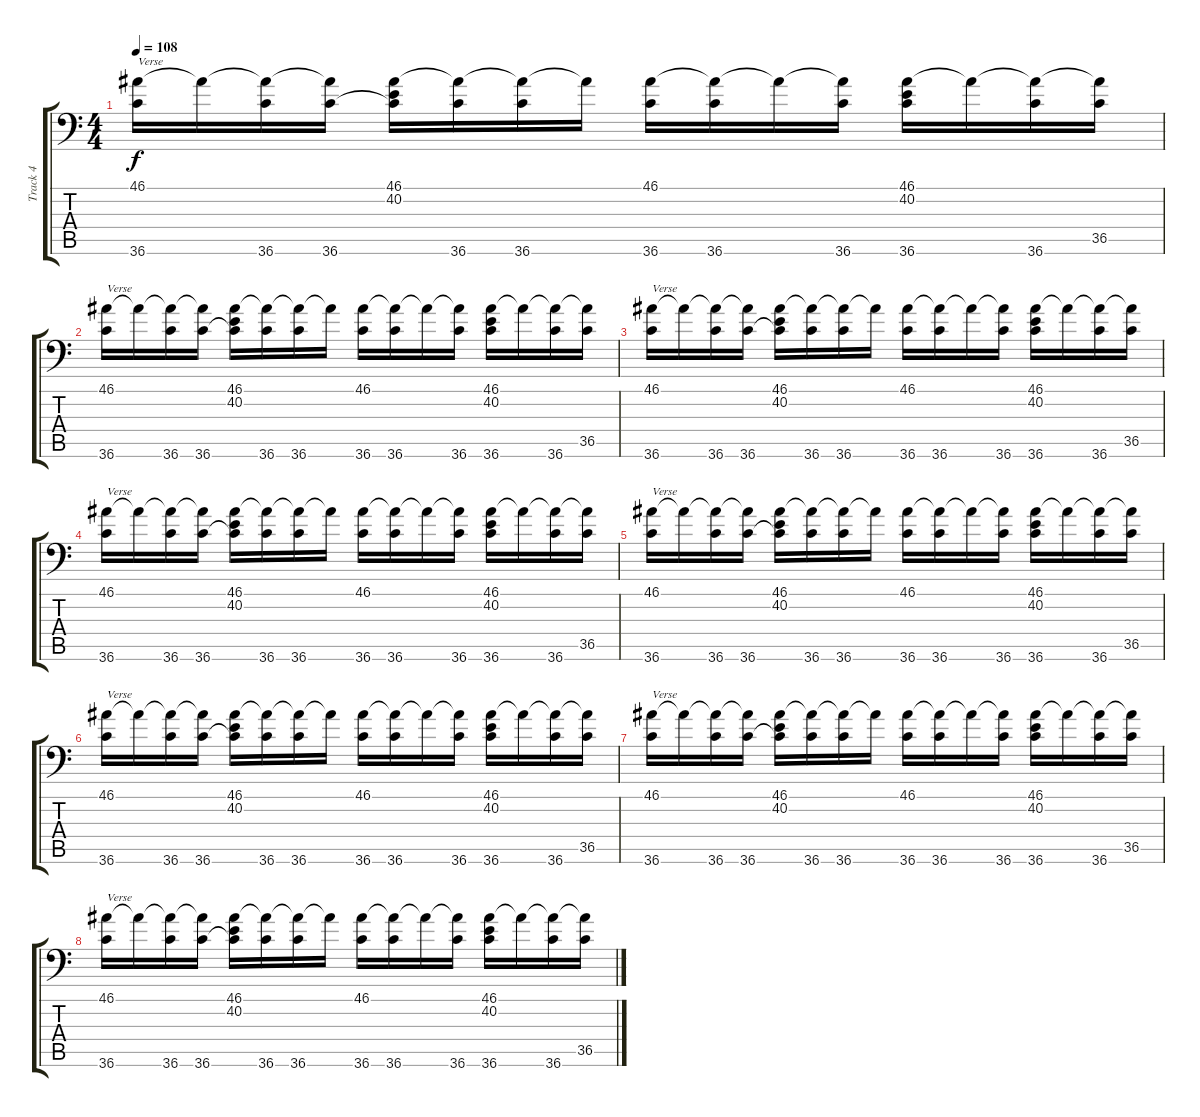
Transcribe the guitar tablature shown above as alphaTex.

\track ("Track 4" "Track 4") {instrument acousticgrandpiano}
\staff {score tabs}
\tuning (C-1 C-1 C-1 C-1 C-1 C-1) {hide}
\ts (4 4)
\tempo 108
\clef f4
\ks c
(46.1 36.6).16{txt "Verse" dy f} 46.1{t}.16 (46.1{t} 36.6).16 (46.1{t} 36.6).16 (46.1 40.2 36.6{t}).16 (46.1{t} 36.6).16 (46.1{t} 36.6).16 46.1{t}.16 (46.1 36.6).16 (46.1{t} 36.6).16 46.1{t}.16 (46.1{t} 36.6).16 (46.1 40.2 36.6).16 46.1{t}.16 (46.1{t} 36.6).16 (46.1{t} 36.5).16 |
(46.1 36.6).16{txt "Verse"} 46.1{t}.16 (46.1{t} 36.6).16 (46.1{t} 36.6).16 (46.1 40.2 36.6{t}).16 (46.1{t} 36.6).16 (46.1{t} 36.6).16 46.1{t}.16 (46.1 36.6).16 (46.1{t} 36.6).16 46.1{t}.16 (46.1{t} 36.6).16 (46.1 40.2 36.6).16 46.1{t}.16 (46.1{t} 36.6).16 (46.1{t} 36.5).16 |
(46.1 36.6).16{txt "Verse"} 46.1{t}.16 (46.1{t} 36.6).16 (46.1{t} 36.6).16 (46.1 40.2 36.6{t}).16 (46.1{t} 36.6).16 (46.1{t} 36.6).16 46.1{t}.16 (46.1 36.6).16 (46.1{t} 36.6).16 46.1{t}.16 (46.1{t} 36.6).16 (46.1 40.2 36.6).16 46.1{t}.16 (46.1{t} 36.6).16 (46.1{t} 36.5).16 |
(46.1 36.6).16{txt "Verse"} 46.1{t}.16 (46.1{t} 36.6).16 (46.1{t} 36.6).16 (46.1 40.2 36.6{t}).16 (46.1{t} 36.6).16 (46.1{t} 36.6).16 46.1{t}.16 (46.1 36.6).16 (46.1{t} 36.6).16 46.1{t}.16 (46.1{t} 36.6).16 (46.1 40.2 36.6).16 46.1{t}.16 (46.1{t} 36.6).16 (46.1{t} 36.5).16 |
(46.1 36.6).16{txt "Verse"} 46.1{t}.16 (46.1{t} 36.6).16 (46.1{t} 36.6).16 (46.1 40.2 36.6{t}).16 (46.1{t} 36.6).16 (46.1{t} 36.6).16 46.1{t}.16 (46.1 36.6).16 (46.1{t} 36.6).16 46.1{t}.16 (46.1{t} 36.6).16 (46.1 40.2 36.6).16 46.1{t}.16 (46.1{t} 36.6).16 (46.1{t} 36.5).16 |
(46.1 36.6).16{txt "Verse"} 46.1{t}.16 (46.1{t} 36.6).16 (46.1{t} 36.6).16 (46.1 40.2 36.6{t}).16 (46.1{t} 36.6).16 (46.1{t} 36.6).16 46.1{t}.16 (46.1 36.6).16 (46.1{t} 36.6).16 46.1{t}.16 (46.1{t} 36.6).16 (46.1 40.2 36.6).16 46.1{t}.16 (46.1{t} 36.6).16 (46.1{t} 36.5).16 |
(46.1 36.6).16{txt "Verse"} 46.1{t}.16 (46.1{t} 36.6).16 (46.1{t} 36.6).16 (46.1 40.2 36.6{t}).16 (46.1{t} 36.6).16 (46.1{t} 36.6).16 46.1{t}.16 (46.1 36.6).16 (46.1{t} 36.6).16 46.1{t}.16 (46.1{t} 36.6).16 (46.1 40.2 36.6).16 46.1{t}.16 (46.1{t} 36.6).16 (46.1{t} 36.5).16 |
(46.1 36.6).16{txt "Verse"} 46.1{t}.16 (46.1{t} 36.6).16 (46.1{t} 36.6).16 (46.1 40.2 36.6{t}).16 (46.1{t} 36.6).16 (46.1{t} 36.6).16 46.1{t}.16 (46.1 36.6).16 (46.1{t} 36.6).16 46.1{t}.16 (46.1{t} 36.6).16 (46.1 40.2 36.6).16 46.1{t}.16 (46.1{t} 36.6).16 (46.1{t} 36.5).16
